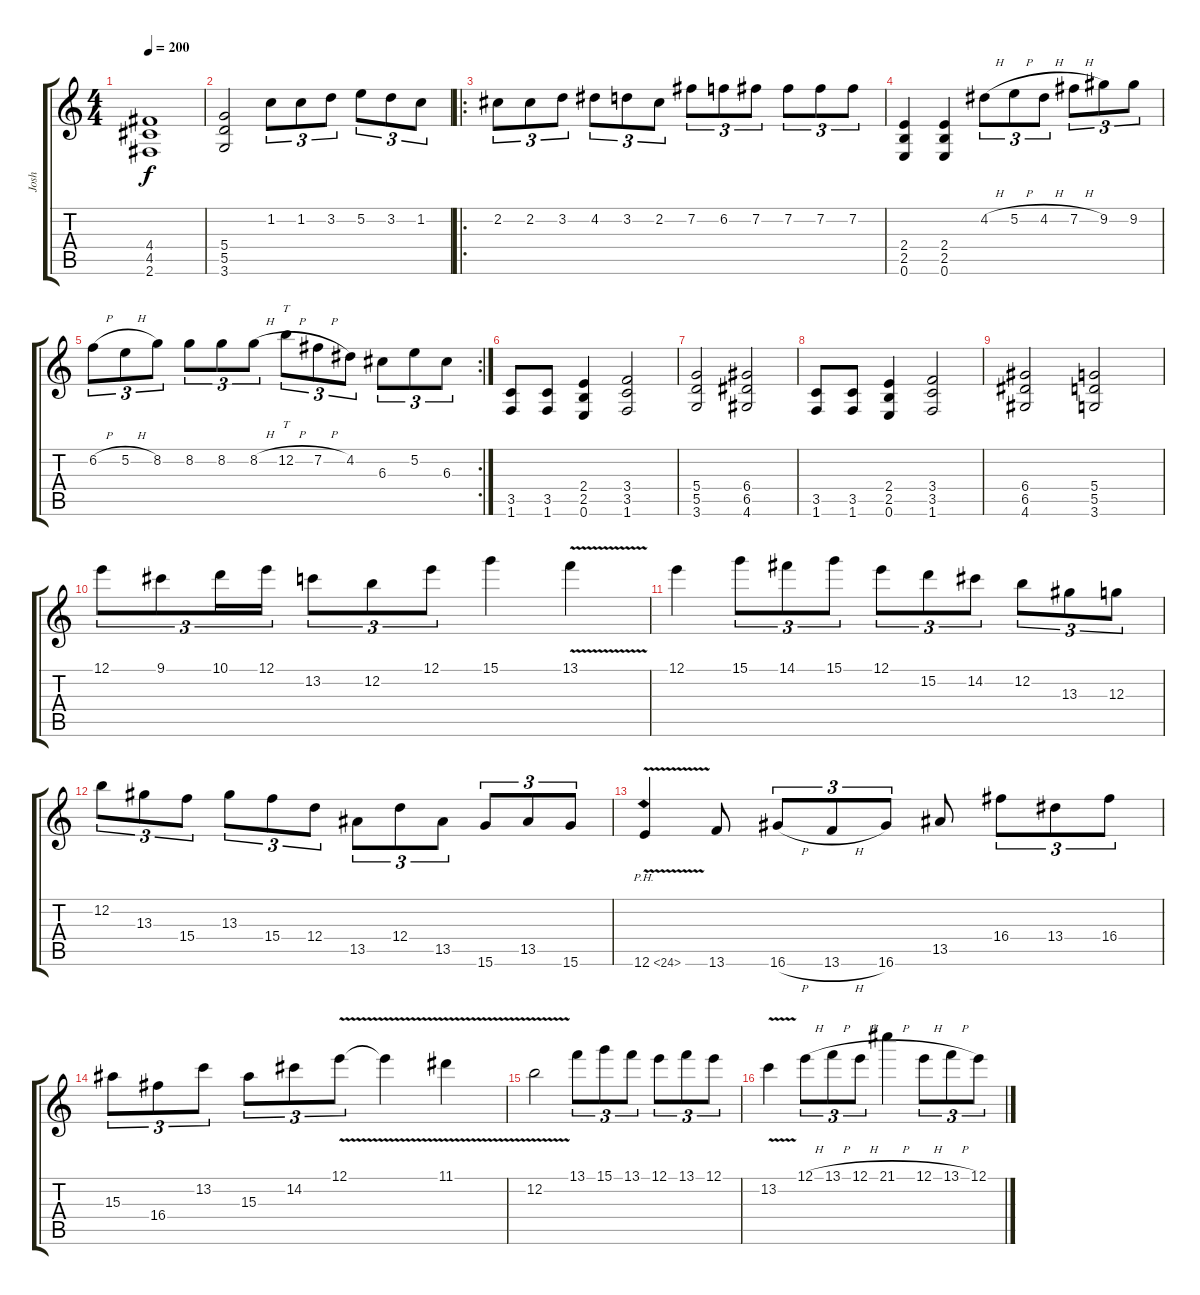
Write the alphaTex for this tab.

\track ("Josh" "Josh") {instrument distortionguitar}
\staff {score tabs}
\tuning (E4 B3 G3 D3 A2 E2) {hide}
\ts (4 4)
\tempo 200
\clef g2
\ks c
(4.4 4.5 2.6).1{dy f} |
(5.4 5.5 3.6).2 1.2.8{tu (3 2)} 1.2.8{tu (3 2)} 3.2.8{tu (3 2)} 5.2.8{tu (3 2)} 3.2.8{tu (3 2)} 1.2.8{tu (3 2)} |
\ro
2.2.8{tu (3 2)} 2.2.8{tu (3 2)} 3.2.8{tu (3 2)} 4.2.8{tu (3 2)} 3.2.8{tu (3 2)} 2.2.8{tu (3 2)} 7.2.8{tu (3 2)} 6.2.8{tu (3 2)} 7.2.8{tu (3 2)} 7.2.8{tu (3 2)} 7.2.8{tu (3 2)} 7.2.8{tu (3 2)} |
(2.4 2.5 0.6).4 (2.4 2.5 0.6).4 4.2{h}.8{tu (3 2)} 5.2{h}.8{tu (3 2)} 4.2{h}.8{tu (3 2)} 7.2{h}.8{tu (3 2)} 9.2.8{tu (3 2)} 9.2.8{tu (3 2)} |
\rc 2
6.2{h}.8{tu (3 2)} 5.2{h}.8{tu (3 2)} 8.2.8{tu (3 2)} 8.2.8{tu (3 2)} 8.2.8{tu (3 2)} 8.2{h}.8{tu (3 2)} 12.2{h}.8{tt tu (3 2)} 7.2{h}.8{tu (3 2)} 4.2.8{tu (3 2)} 6.3.8{tu (3 2)} 5.2.8{tu (3 2)} 6.3.8{tu (3 2)} |
(3.5 1.6).8 (3.5 1.6).8 (2.4 2.5 0.6).4 (3.4 3.5 1.6).2 |
(5.4 5.5 3.6).2 (6.4 6.5 4.6).2 |
(3.5 1.6).8 (3.5 1.6).8 (2.4 2.5 0.6).4 (3.4 3.5 1.6).2 |
(6.4 6.5 4.6).2 (5.4 5.5 3.6).2 |
12.1.8{tu (3 2)} 9.1.8{tu (3 2)} 10.1.16{tu (3 2)} 12.1.16{tu (3 2)} 13.2.8{tu (3 2)} 12.2.8{tu (3 2)} 12.1.8{tu (3 2)} 15.1.4 13.1{v}.4 |
12.1.4 15.1.8{tu (3 2)} 14.1.8{tu (3 2)} 15.1.8{tu (3 2)} 12.1.8{tu (3 2)} 15.2.8{tu (3 2)} 14.2.8{tu (3 2)} 12.2.8{tu (3 2)} 13.3.8{tu (3 2)} 12.3.8{tu (3 2)} |
12.2.8{tu (3 2)} 13.3.8{tu (3 2)} 15.4.8{tu (3 2)} 13.3.8{tu (3 2)} 15.4.8{tu (3 2)} 12.4.8{tu (3 2)} 13.5.8{tu (3 2)} 12.4.8{tu (3 2)} 13.5.8{tu (3 2)} 15.6.8{tu (3 2)} 13.5.8{tu (3 2)} 15.6.8{tu (3 2)} |
12.6{ph 12 v}.4 13.6.8 16.6{h}.8{tu (3 2)} 13.6{h}.8{tu (3 2)} 16.6.8{tu (3 2)} 13.5.8 16.4.8{tu (3 2)} 13.4.8{tu (3 2)} 16.4.8{tu (3 2)} |
15.3.8{tu (3 2)} 16.4.8{tu (3 2)} 13.2.8{tu (3 2)} 15.3.8{tu (3 2)} 14.2.8{tu (3 2)} 12.1{v}.8{tu (3 2)} 12.1{t}.4 11.1{v}.4 |
12.2{v}.2 13.1.8{tu (3 2)} 15.1.8{tu (3 2)} 13.1.8{tu (3 2)} 12.1.8{tu (3 2)} 13.1.8{tu (3 2)} 12.1.8{tu (3 2)} |
13.2{v}.4 12.1{h}.8{tu (3 2)} 13.1{h}.8{tu (3 2)} 12.1{h}.8{tu (3 2)} 21.1{h}.4 12.1{h}.8{tu (3 2)} 13.1{h}.8{tu (3 2)} 12.1{h}.8{tu (3 2)}
